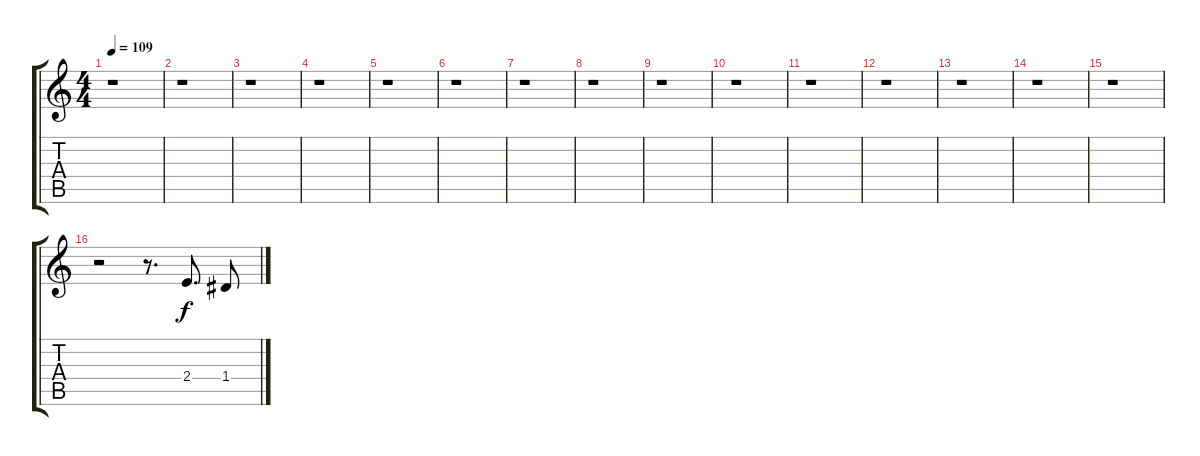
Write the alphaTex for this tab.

\track "" {instrument electricguitarclean}
\staff {score tabs}
\tuning (E4 B3 G3 D3 A2 E2) {hide}
\ts (4 4)
\tempo 109
\clef g2
\ks c
r.1{dy f} |
r.1 |
r.1 |
r.1 |
r.1 |
r.1 |
r.1 |
r.1 |
r.1 |
r.1 |
r.1 |
r.1 |
r.1 |
r.1 |
r.1 |
r.2 r.8{d} 2.4.8{d} 1.4.8
